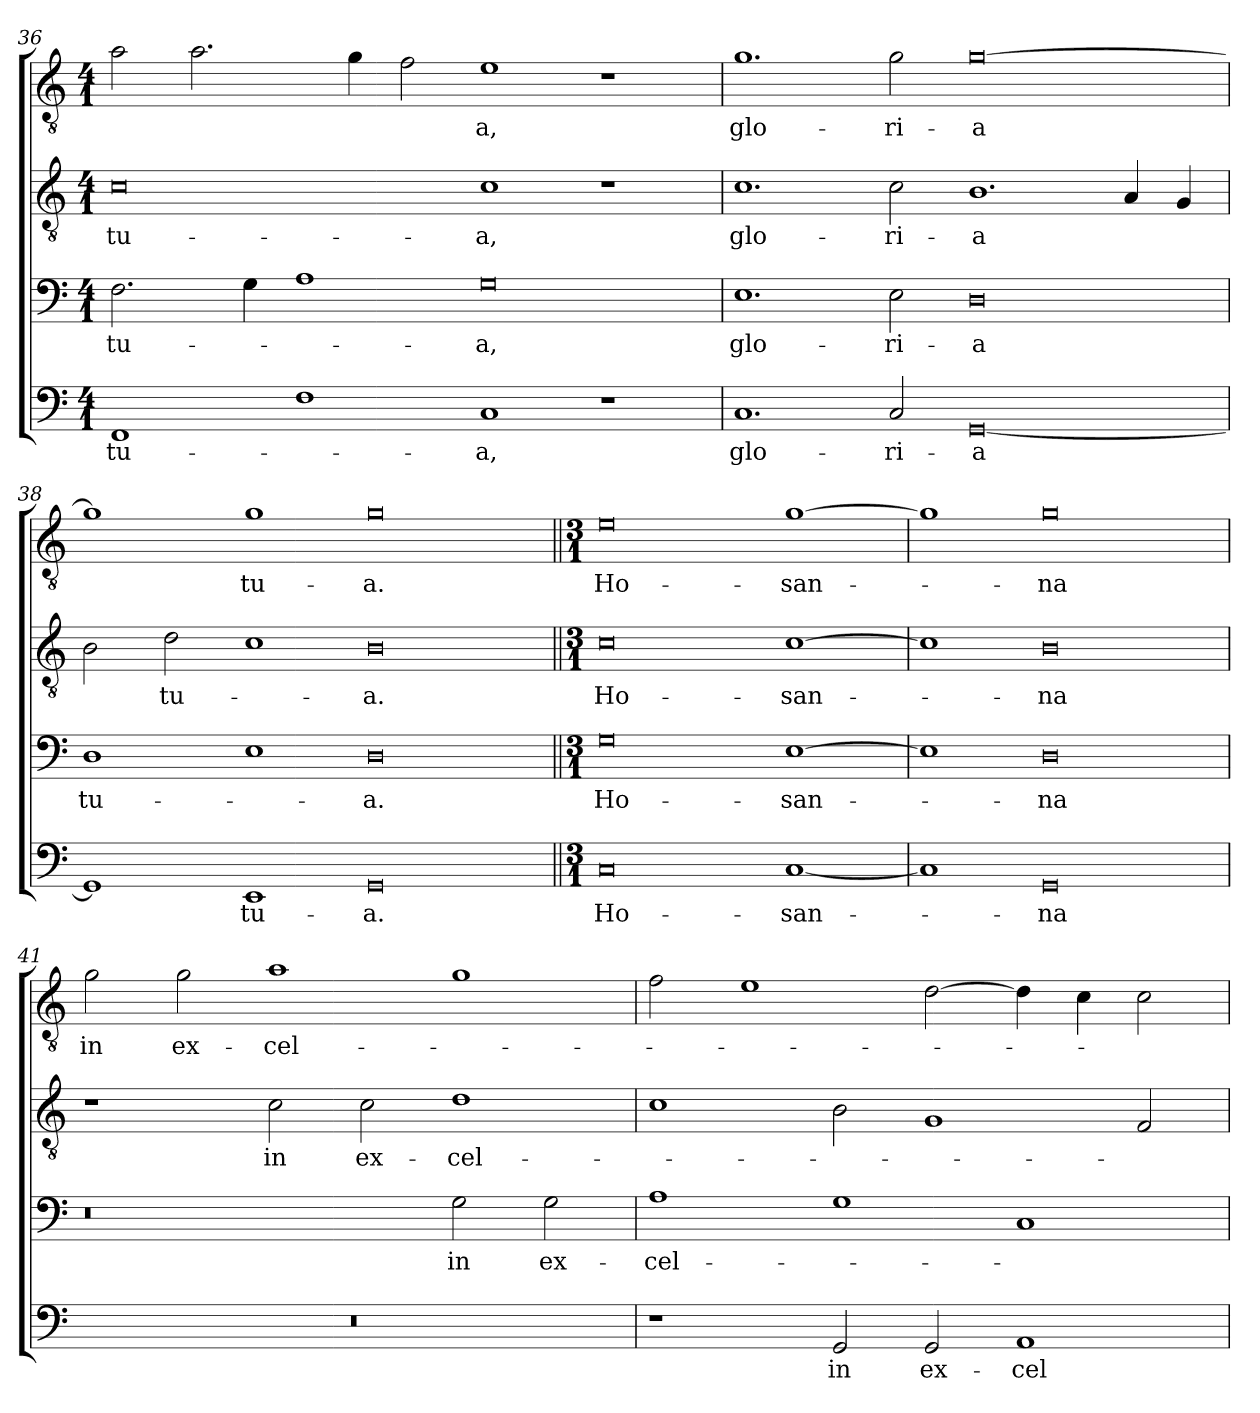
**kern	**text	**kern	**text	**kern	**text	**kern	**text
*part4	*part4	*part3	*part3	*part2	*part2	*part1	*part1
*staff4	*staff4	*staff3	*staff3	*staff2	*staff2	*staff1	*staff1
*clefF4	*	*clefF4	*	*clefGv2	*	*clefGv2	*
*k[]	*	*k[]	*	*k[]	*	*k[]	*
*C:	*	*C:	*	*C:	*	*C:	*
*M4/1	*	*M4/1	*	*M4/1	*	*M4/1	*
=36	=36	=36	=36	=36	=36	=36	=36
!	!LO:LY:b	!	!LO:LY:b	!	!LO:LY:b	!	!
1FF	tu-	2.F\	tu-	0c	tu-	2a\	.
.	.	.	.	.	.	2.a\	.
.	.	4G\	.	.	.	.	.
1F	.	1A	.	.	.	.	.
.	.	.	.	.	.	4g\	.
.	.	.	.	.	.	2f\	.
!	!LO:LY:b	!	!LO:LY:b	!	!LO:LY:b	!	!LO:LY:b
1C	-a,	0G	-a,	1c	-a,	1e	-a,
1r	.	.	.	1r	.	1r	.
=37	=37	=37	=37	=37	=37	=37	=37
!	!LO:LY:b	!	!LO:LY:b	!	!LO:LY:b	!	!LO:LY:b
1.C	glo-	1.E	glo-	1.c	glo-	1.g	glo-
!	!LO:LY:b	!	!LO:LY:b	!	!LO:LY:b	!	!LO:LY:b
2C/	-ri-	2E\	-ri-	2c\	-ri-	2g\	-ri-
!	!LO:LY:b	!	!LO:LY:b	!	!LO:LY:b	!	!LO:LY:b
[0GG	-a	0D	-a	1.B	-a	[0g	-a
.	.	.	.	4A/	.	.	.
.	.	.	.	4G/	.	.	.
!!LO:LB:g=z
=38	=38	=38	=38	=38	=38	=38	=38
!	!	!	!LO:LY:b	!	!	!	!
1GG]	.	1D	tu-	2B\	.	1g]	.
!	!	!	!	!	!LO:LY:b	!	!
.	.	.	.	2d\	tu-	.	.
!	!LO:LY:b	!	!	!	!	!	!LO:LY:b
1EE	tu-	1E	.	1c	.	1g	tu-
!	!LO:LY:b	!	!LO:LY:b	!	!LO:LY:b	!	!LO:LY:b
0GG	-a.	0D	-a.	0B	-a.	0g	-a.
=39||	=39||	=39||	=39||	=39||	=39||	=39||	=39||
*M3/1	*	*M3/1	*	*M3/1	*	*M3/1	*
!	!LO:LY:b	!	!LO:LY:b	!	!LO:LY:b	!	!LO:LY:b
0C	Ho-	0G	Ho-	0c	Ho-	0e	Ho-
!	!LO:LY:b	!	!LO:LY:b	!	!LO:LY:b	!	!LO:LY:b
[1C	-san-	[1E	-san-	[1c	-san-	[1g	-san-
=40	=40	=40	=40	=40	=40	=40	=40
1C]	.	1E]	.	1c]	.	1g]	.
!	!LO:LY:b	!	!LO:LY:b	!	!LO:LY:b	!	!LO:LY:b
0GG	-na	0D	-na	0B	-na	0g	-na
=41	=41	=41	=41	=41	=41	=41	=41
!	!	!	!	!	!	!	!LO:LY:b
0.r	.	0r	.	1r	.	2g\	in
!	!	!	!	!	!	!	!LO:LY:b
.	.	.	.	.	.	2g\	ex-
!	!	!	!	!	!LO:LY:b	!	!LO:LY:b
.	.	.	.	2c\	in	1a	-cel-
!	!	!	!	!	!LO:LY:b	!	!
.	.	.	.	2c\	ex-	.	.
!	!	!	!LO:LY:b	!	!LO:LY:b	!	!
.	.	2G\	in	1d	-cel-	1g	.
!	!	!	!LO:LY:b	!	!	!	!
.	.	2G\	ex-	.	.	.	.
=42	=42	=42	=42	=42	=42	=42	=42
!	!	!	!LO:LY:b	!	!	!	!
1r	.	1A	-cel-	1c	.	2f\	.
.	.	.	.	.	.	1e	.
!	!LO:LY:b	!	!	!	!	!	!
2GG/	in	1G	.	2B\	.	.	.
!	!LO:LY:b	!	!	!	!	!	!
2GG/	ex-	.	.	1G	.	[2d\	.
!	!LO:LY:b	!	!	!	!	!	!
1AA	-cel-	1C	.	.	.	4d\]	.
.	.	.	.	.	.	4c\	.
.	.	.	.	2F/	.	2c\	.
=	=	=	=	=	=	=	=
*-	*-	*-	*-	*-	*-	*-	*-
